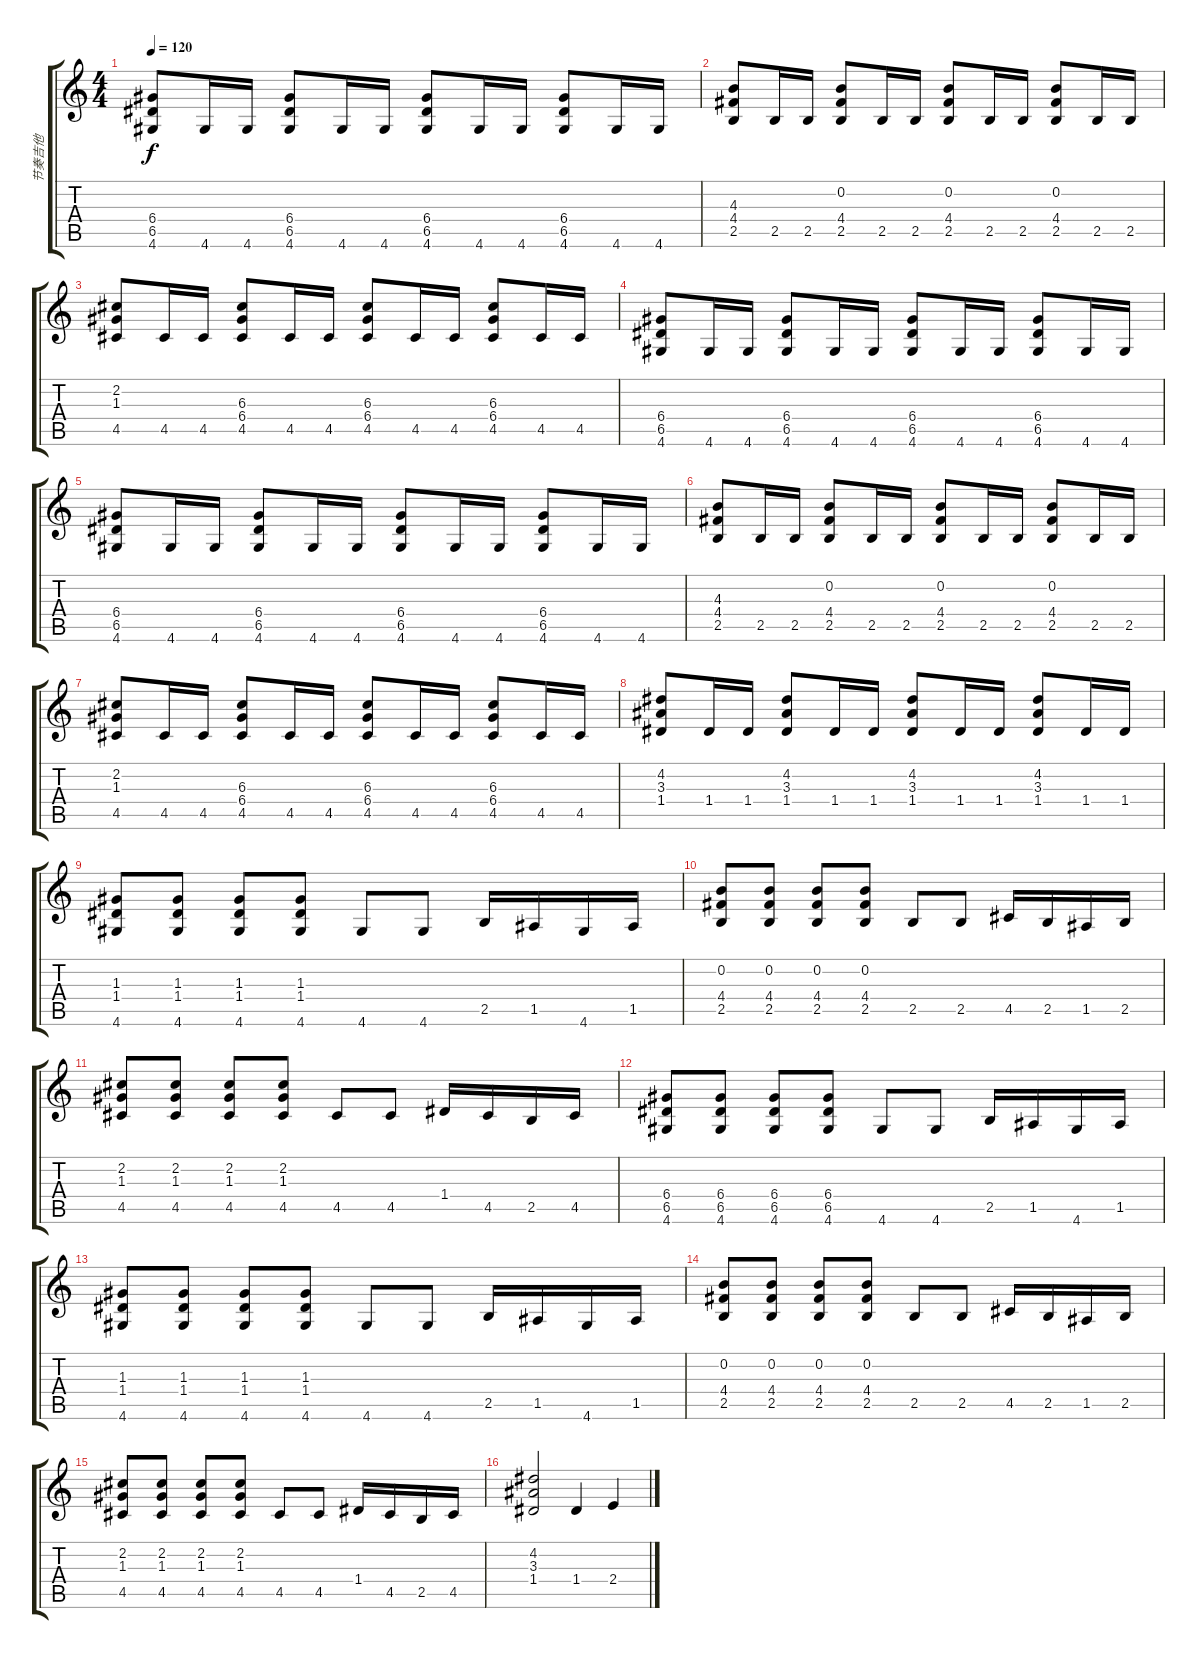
\track ("节奏吉他" "节奏吉他") {instrument acousticguitarsteel}
\staff {score tabs}
\tuning (E4 B3 G3 D3 A2 E2) {hide}
\ts (4 4)
\tempo 120
\clef g2
\ks c
(6.4 6.5 4.6).8{dy f} 4.6.16 4.6.16 (6.4 6.5 4.6).8 4.6.16 4.6.16 (6.4 6.5 4.6).8 4.6.16 4.6.16 (6.4 6.5 4.6).8 4.6.16 4.6.16 |
(4.3 4.4 2.5).8 2.5.16 2.5.16 (0.2 4.4 2.5).8 2.5.16 2.5.16 (0.2 4.4 2.5).8 2.5.16 2.5.16 (0.2 4.4 2.5).8 2.5.16 2.5.16 |
(2.2 1.3 4.5).8 4.5.16 4.5.16 (6.3 6.4 4.5).8 4.5.16 4.5.16 (6.3 6.4 4.5).8 4.5.16 4.5.16 (6.3 6.4 4.5).8 4.5.16 4.5.16 |
(6.4 6.5 4.6).8 4.6.16 4.6.16 (6.4 6.5 4.6).8 4.6.16 4.6.16 (6.4 6.5 4.6).8 4.6.16 4.6.16 (6.4 6.5 4.6).8 4.6.16 4.6.16 |
(6.4 6.5 4.6).8 4.6.16 4.6.16 (6.4 6.5 4.6).8 4.6.16 4.6.16 (6.4 6.5 4.6).8 4.6.16 4.6.16 (6.4 6.5 4.6).8 4.6.16 4.6.16 |
(4.3 4.4 2.5).8 2.5.16 2.5.16 (0.2 4.4 2.5).8 2.5.16 2.5.16 (0.2 4.4 2.5).8 2.5.16 2.5.16 (0.2 4.4 2.5).8 2.5.16 2.5.16 |
(2.2 1.3 4.5).8 4.5.16 4.5.16 (6.3 6.4 4.5).8 4.5.16 4.5.16 (6.3 6.4 4.5).8 4.5.16 4.5.16 (6.3 6.4 4.5).8 4.5.16 4.5.16 |
(4.2 3.3 1.4).8 1.4.16 1.4.16 (4.2 3.3 1.4).8 1.4.16 1.4.16 (4.2 3.3 1.4).8 1.4.16 1.4.16 (4.2 3.3 1.4).8 1.4.16 1.4.16 |
(1.3 1.4 4.6).8{instrument distortionguitar} (1.3 1.4 4.6).8 (1.3 1.4 4.6).8 (1.3 1.4 4.6).8 4.6.8 4.6.8 2.5.16 1.5.16 4.6.16 1.5.16 |
(0.2 4.4 2.5).8 (0.2 4.4 2.5).8 (0.2 4.4 2.5).8 (0.2 4.4 2.5).8 2.5.8 2.5.8 4.5.16 2.5.16 1.5.16 2.5.16 |
(2.2 1.3 4.5).8 (2.2 1.3 4.5).8 (2.2 1.3 4.5).8 (2.2 1.3 4.5).8 4.5.8 4.5.8 1.4.16 4.5.16 2.5.16 4.5.16 |
(6.4 6.5 4.6).8 (6.4 6.5 4.6).8 (6.4 6.5 4.6).8 (6.4 6.5 4.6).8 4.6.8 4.6.8 2.5.16 1.5.16 4.6.16 1.5.16 |
(1.3 1.4 4.6).8 (1.3 1.4 4.6).8 (1.3 1.4 4.6).8 (1.3 1.4 4.6).8 4.6.8 4.6.8 2.5.16 1.5.16 4.6.16 1.5.16 |
(0.2 4.4 2.5).8 (0.2 4.4 2.5).8 (0.2 4.4 2.5).8 (0.2 4.4 2.5).8 2.5.8 2.5.8 4.5.16 2.5.16 1.5.16 2.5.16 |
(2.2 1.3 4.5).8 (2.2 1.3 4.5).8 (2.2 1.3 4.5).8 (2.2 1.3 4.5).8 4.5.8 4.5.8 1.4.16 4.5.16 2.5.16 4.5.16 |
(4.2 3.3 1.4).2 1.4.4 2.4.4
